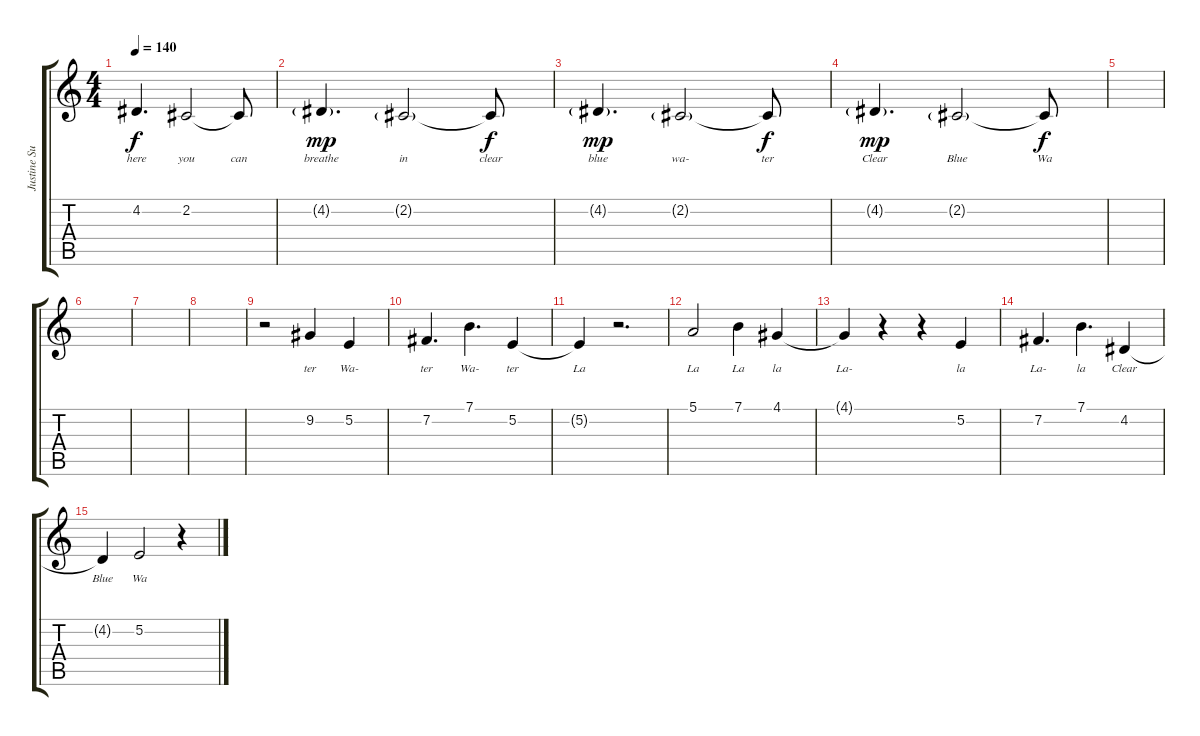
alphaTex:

\track ("Justine Suissa" "Justine Su") {instrument synthvoice}
\staff {score tabs}
\tuning (E4 B3 G3 D3 A2 E2) {hide}
\ts (4 4)
\tempo 140
\clef g2
\ks c
4.2.4{d lyrics (0 "here") lyrics (1 "") lyrics (2 "") lyrics (3 "") lyrics (4 "") dy f} 2.2.2{lyrics (0 "you") lyrics (1 "") lyrics (2 "") lyrics (3 "") lyrics (4 "")} 2.2{t}.8{lyrics (0 "can") lyrics (1 "") lyrics (2 "") lyrics (3 "") lyrics (4 "")} |
4.2{g}.4{d lyrics (0 "breathe") lyrics (1 "") lyrics (2 "") lyrics (3 "") lyrics (4 "") dy mp} 2.2{g}.2{lyrics (0 "in") lyrics (1 "") lyrics (2 "") lyrics (3 "") lyrics (4 "")} 2.2{t}.8{lyrics (0 "clear") lyrics (1 "") lyrics (2 "") lyrics (3 "") lyrics (4 "") dy f} |
4.2{g}.4{d lyrics (0 "blue") lyrics (1 "") lyrics (2 "") lyrics (3 "") lyrics (4 "") dy mp} 2.2{g}.2{lyrics (0 "wa-") lyrics (1 "") lyrics (2 "") lyrics (3 "") lyrics (4 "")} 2.2{t}.8{lyrics (0 "ter") lyrics (1 "") lyrics (2 "") lyrics (3 "") lyrics (4 "") dy f} |
4.2{g}.4{d lyrics (0 "Clear") lyrics (1 "") lyrics (2 "") lyrics (3 "") lyrics (4 "") dy mp} 2.2{g}.2{lyrics (0 "Blue") lyrics (1 "") lyrics (2 "") lyrics (3 "") lyrics (4 "")} 2.2{t}.8{lyrics (0 "Wa") lyrics (1 "") lyrics (2 "") lyrics (3 "") lyrics (4 "") dy f} |
|
|
|
|
r.2 9.2.4{lyrics (0 "ter") lyrics (1 "") lyrics (2 "") lyrics (3 "") lyrics (4 "")} 5.2.4{lyrics (0 "Wa-") lyrics (1 "") lyrics (2 "") lyrics (3 "") lyrics (4 "")} |
7.2.4{d lyrics (0 "ter") lyrics (1 "") lyrics (2 "") lyrics (3 "") lyrics (4 "")} 7.1.4{d lyrics (0 "Wa-") lyrics (1 "") lyrics (2 "") lyrics (3 "") lyrics (4 "")} 5.2.4{lyrics (0 "ter") lyrics (1 "") lyrics (2 "") lyrics (3 "") lyrics (4 "")} |
5.2{t}.4{lyrics (0 "La") lyrics (1 "") lyrics (2 "") lyrics (3 "") lyrics (4 "")} r.2{d} |
5.1.2{lyrics (0 "La") lyrics (1 "") lyrics (2 "") lyrics (3 "") lyrics (4 "")} 7.1.4{lyrics (0 "La") lyrics (1 "") lyrics (2 "") lyrics (3 "") lyrics (4 "")} 4.1.4{lyrics (0 "la") lyrics (1 "") lyrics (2 "") lyrics (3 "") lyrics (4 "")} |
4.1{t}.4{lyrics (0 "La-") lyrics (1 "") lyrics (2 "") lyrics (3 "") lyrics (4 "")} r.4 r.4 5.2.4{lyrics (0 "la") lyrics (1 "") lyrics (2 "") lyrics (3 "") lyrics (4 "")} |
7.2.4{d lyrics (0 "La-") lyrics (1 "") lyrics (2 "") lyrics (3 "") lyrics (4 "")} 7.1.4{d lyrics (0 "la") lyrics (1 "") lyrics (2 "") lyrics (3 "") lyrics (4 "")} 4.2.4{lyrics (0 "Clear") lyrics (1 "") lyrics (2 "") lyrics (3 "") lyrics (4 "")} |
4.2{t}.4{lyrics (0 "Blue") lyrics (1 "") lyrics (2 "") lyrics (3 "") lyrics (4 "")} 5.2.2{lyrics (0 "Wa") lyrics (1 "") lyrics (2 "") lyrics (3 "") lyrics (4 "")} r.4
